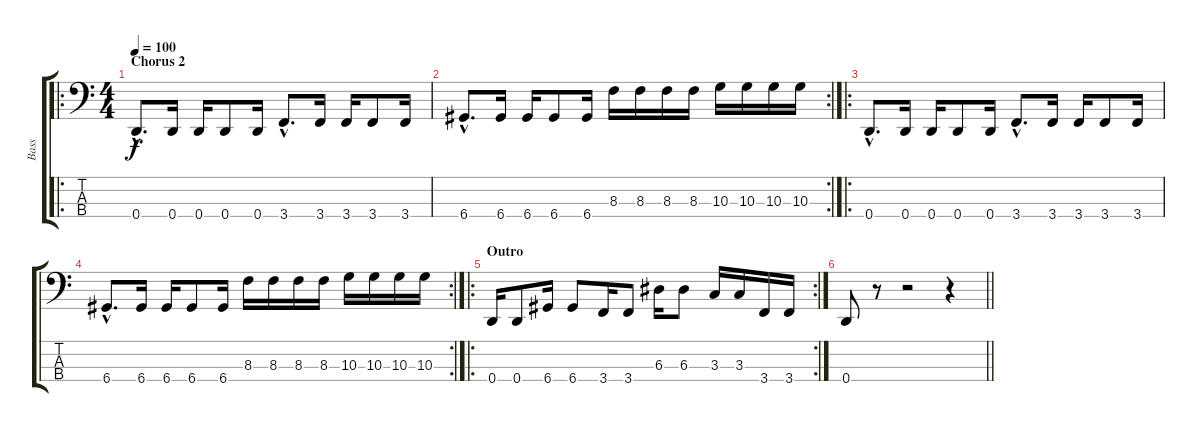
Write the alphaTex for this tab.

\track ("Bass" "Bass") {instrument electricbasspick}
\staff {score tabs}
\tuning (G2 D2 A1 D1) {hide}
\ro
\ts (4 4)
\section ("" "Chorus 2")
\tempo 100
\clef f4
\ks c
0.4{hac}.8{d dy f} 0.4.16 0.4.16 0.4.8 0.4.16 3.4{hac}.8{d} 3.4.16 3.4.16 3.4.8 3.4.16 |
\rc 2
6.4{hac}.8{d} 6.4.16 6.4.16 6.4.8 6.4.16 8.3.16 8.3.16 8.3.16 8.3.16 10.3.16 10.3.16 10.3.16 10.3.16 |
\ro
0.4{hac}.8{d} 0.4.16 0.4.16 0.4.8 0.4.16 3.4{hac}.8{d} 3.4.16 3.4.16 3.4.8 3.4.16 |
\rc 2
6.4{hac}.8{d} 6.4.16 6.4.16 6.4.8 6.4.16 8.3.16 8.3.16 8.3.16 8.3.16 10.3.16 10.3.16 10.3.16 10.3.16 |
\ro
\rc 2
\section ("" "Outro")
0.4.16 0.4.8 6.4.16 6.4.8 3.4.16 3.4.8 6.3.16 6.3.8 3.3.16 3.3.16 3.4.16 3.4.16 |
\barLineRight lightlight
0.4.8 r.8 r.2 r.4
